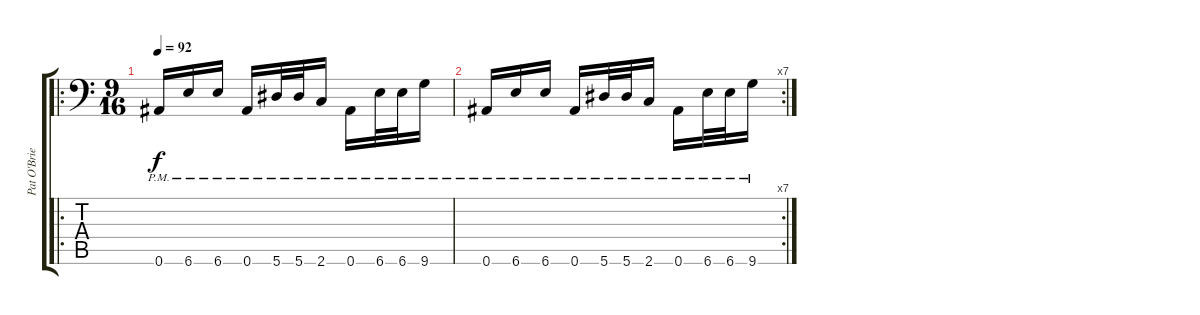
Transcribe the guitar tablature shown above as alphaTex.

\track ("Pat O'Brien (Rhythm)" "Pat O'Brie") {instrument distortionguitar}
\staff {score tabs}
\tuning (Bb3 F3 Db3 Ab2 Eb2 Bb1) {hide}
\ro
\ts (9 16)
\tempo 92
\clef f4
\ks c
0.6{pm}.16{dy f} 6.6{pm}.16 6.6{pm}.16 0.6{pm}.16 5.6{pm}.32 5.6{pm}.32 2.6{pm}.16 0.6{pm}.16 6.6{pm}.32 6.6{pm}.32 9.6{pm}.16 |
\rc 7
0.6{pm}.16 6.6{pm}.16 6.6{pm}.16 0.6{pm}.16 5.6{pm}.32 5.6{pm}.32 2.6{pm}.16 0.6{pm}.16 6.6{pm}.32 6.6{pm}.32 9.6{pm}.16
